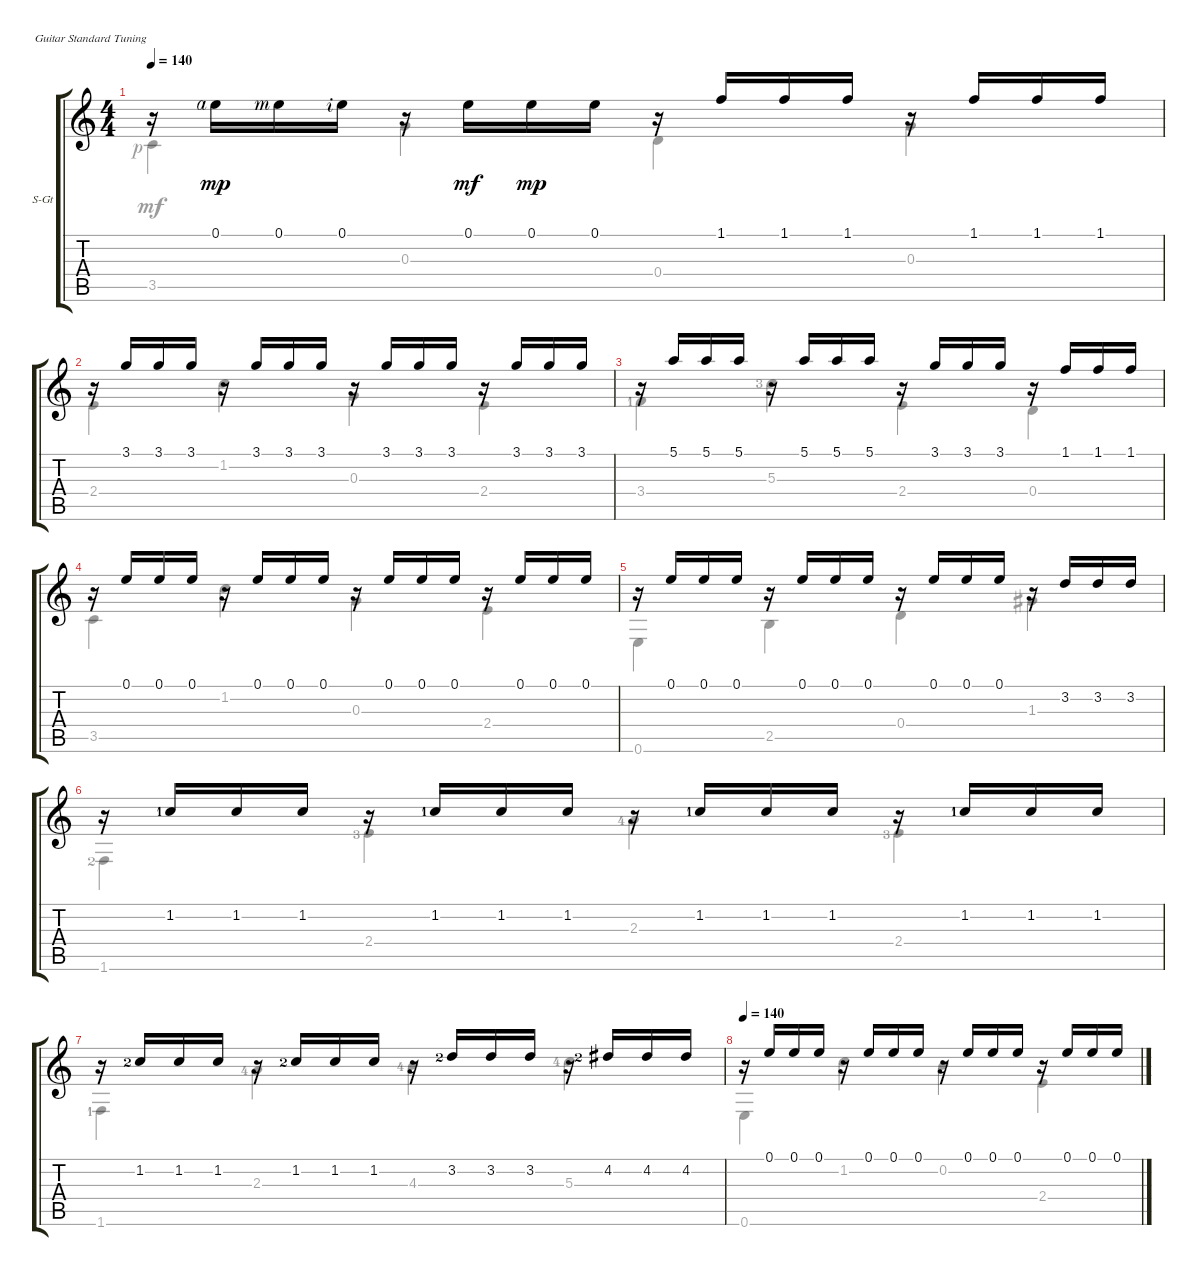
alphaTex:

\defaultSystemsLayout 4
\bracketExtendMode groupsimilarinstruments
\firstSystemTrackNameOrientation horizontal
\otherSystemsTrackNameOrientation horizontal
\track ("Steel Guitar" "S-Gt") {instrument acousticguitarsteel}
\staff {score tabs}
\tuning (E4 B3 G3 D3 A2 E2)
\voice
\ts (4 4)
\tempo 140
\clef g2
\scale
0.54717
\ks c
r.16{dy mp instrument acousticguitarsteel beam invert beam merge} 0.1{rf 4}.16{beam merge} 0.1{rf 3}.16 0.1{rf 2}.16 r.16{beam invert beam merge} 0.1.16{dy mf} 0.1.16{dy mp} 0.1.16 r.16 1.1.16 1.1.16 1.1.16 r.16 1.1.16 1.1.16 1.1.16 |
\scale
0.45283 r.16 3.1.16 3.1.16 3.1.16 r.16 3.1.16 3.1.16 3.1.16 r.16 3.1.16 3.1.16 3.1.16 r.16 3.1.16 3.1.16 3.1.16 |
\scale
0.5 r.16 5.1.16 5.1.16 5.1.16 r.16 5.1.16 5.1.16 5.1.16 r.16 3.1.16 3.1.16 3.1.16 r.16 1.1.16 1.1.16 1.1.16 |
\scale
0.5 r.16 0.1.16 0.1.16 0.1.16 r.16 0.1.16 0.1.16 0.1.16 r.16 0.1.16 0.1.16 0.1.16 r.16 0.1.16 0.1.16 0.1.16 |
\scale
0.576923 r.16 0.1.16 0.1.16 0.1.16 r.16 0.1.16 0.1.16 0.1.16 r.16 0.1.16 0.1.16 0.1.16 r.16 3.2.16 3.2.16 3.2.16 |
\scale
0.423077 r.16 1.2{lf 2}.16 1.2.16 1.2.16 r.16 1.2{lf 2}.16 1.2.16 1.2.16 r.16 1.2{lf 2}.16 1.2.16 1.2.16 r.16 1.2{lf 2}.16 1.2.16 1.2.16 |
\scale
0.607143 r.16 1.2{lf 3}.16 1.2.16 1.2.16 r.16 1.2{lf 3}.16 1.2.16 1.2.16 r.16 3.2{lf 3}.16 3.2.16 3.2.16 r.16 4.2{lf 3}.16 4.2.16 4.2.16 |
\tempo 140
\scale
0.392857 r.16 0.1.16 0.1.16 0.1.16 r.16 0.1.16 0.1.16 0.1.16 r.16 0.1.16 0.1.16 0.1.16 r.16 0.1.16 0.1.16 0.1.16
\voice
\clef g2
\ottava regular
\simile none
\scale
0.54717
\ks c
3.5{rf 1}.4{dy mf} 0.3.4 0.4.4 0.3.4 |
\scale
0.45283 2.4.4 1.2.4 0.3.4 2.4.4 |
\scale
0.5 3.4{lf 2}.4 5.3{lf 4}.4 2.4.4 0.4.4 |
\scale
0.5 3.5.4 1.2.4 0.3.4 2.4.4 |
\scale
0.576923 0.6.4 2.5.4 0.4.4 1.3.4 |
\scale
0.423077 1.6{lf 3}.4 2.4{lf 4}.4 2.3{lf 5}.4 2.4{lf 4}.4 |
\scale
0.607143 1.6{lf 2}.4 2.3{lf 5}.4 4.3{lf 5}.4 5.3{lf 5}.4 |
\scale
0.392857 0.6.4 1.2.4 0.2.4 2.4.4
